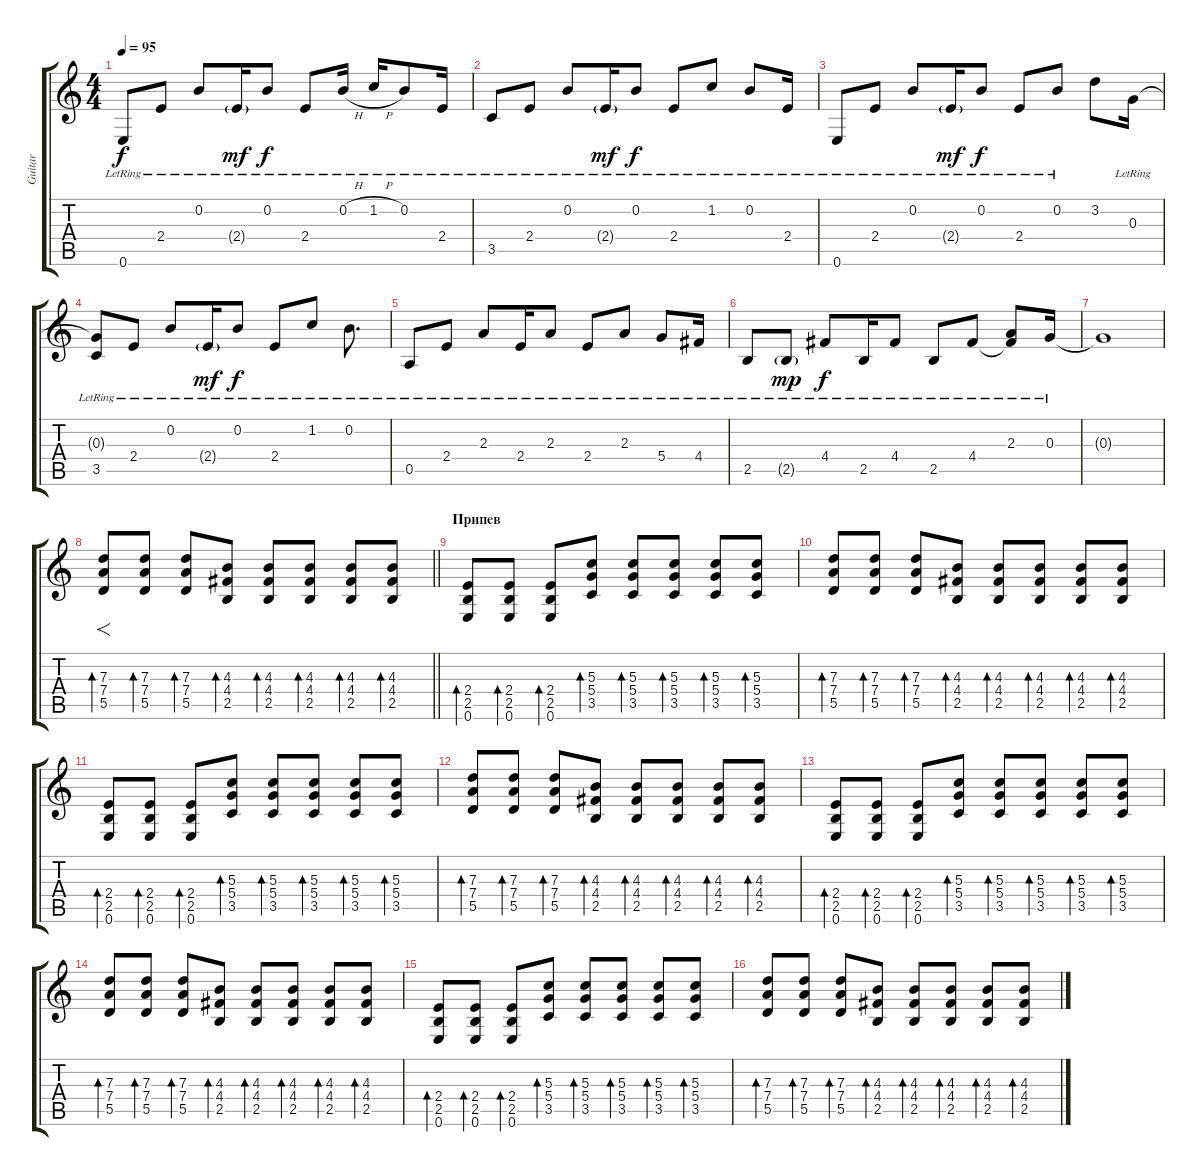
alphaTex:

\track ("Guitar" "Guitar") {instrument electricguitarmuted}
\staff {score tabs}
\tuning (E4 B3 G3 D3 A2 E2) {hide}
\ts (4 4)
\tempo 95
\clef g2
\ks c
0.6{lr}.8{dy f} 2.4{lr}.8 0.2{lr}.8 2.4{g lr}.16{dy mf} 0.2{lr}.8{dy f} 2.4{lr}.8 0.2{h lr}.16 1.2{h lr}.16 0.2{lr}.8 2.4{lr}.16 |
3.5{lr}.8 2.4{lr}.8 0.2{lr}.8 2.4{g lr}.16{dy mf} 0.2{lr}.8{dy f} 2.4{lr}.8 1.2{lr}.8 0.2{lr}.8 2.4{lr}.16 |
0.6{lr}.8 2.4{lr}.8 0.2{lr}.8 2.4{g lr}.16{dy mf} 0.2{lr}.8{dy f} 2.4{lr}.8 0.2{lr}.8 3.2.8 0.3{lr}.16 |
(0.3{t} 3.5{lr}).8 2.4{lr}.8 0.2{lr}.8 2.4{g lr}.16{dy mf} 0.2{lr}.8{dy f} 2.4{lr}.8 1.2{lr}.8 0.2{lr}.8{d} |
0.5{lr}.8 2.4{lr}.8 2.3{lr}.8 2.4{lr}.16 2.3{lr}.8 2.4{lr}.8 2.3{lr}.8 5.4{lr}.8 4.4{lr}.16 |
2.5{lr}.8 2.5{g lr}.8{dy mp} 4.4{lr}.8{dy f} 2.5{lr}.16 4.4{lr}.8 2.5{lr}.8 4.4{lr}.8 (2.3{lr} 4.4{t}).8 0.3{lr}.16 |
0.3{t}.1 |
\barLineRight lightlight
(7.3 7.4 5.5).8{f bd 120 instrument overdrivenguitar} (7.3 7.4 5.5).8{bd 120} (7.3 7.4 5.5).8{bd 120} (4.3 4.4 2.5).8{bd 120} (4.3 4.4 2.5).8{bd 120} (4.3 4.4 2.5).8{bd 120} (4.3 4.4 2.5).8{bd 120} (4.3 4.4 2.5).8{bd 120} |
\section ("" "Припев")
(2.4 2.5 0.6).8{bd 120} (2.4 2.5 0.6).8{bd 120} (2.4 2.5 0.6).8{bd 120} (5.3 5.4 3.5).8{bd 120} (5.3 5.4 3.5).8{bd 120} (5.3 5.4 3.5).8{bd 120} (5.3 5.4 3.5).8{bd 120} (5.3 5.4 3.5).8{bd 120} |
(7.3 7.4 5.5).8{bd 120} (7.3 7.4 5.5).8{bd 120} (7.3 7.4 5.5).8{bd 120} (4.3 4.4 2.5).8{bd 120} (4.3 4.4 2.5).8{bd 120} (4.3 4.4 2.5).8{bd 120} (4.3 4.4 2.5).8{bd 120} (4.3 4.4 2.5).8{bd 120} |
(2.4 2.5 0.6).8{bd 120} (2.4 2.5 0.6).8{bd 120} (2.4 2.5 0.6).8{bd 120} (5.3 5.4 3.5).8{bd 120} (5.3 5.4 3.5).8{bd 120} (5.3 5.4 3.5).8{bd 120} (5.3 5.4 3.5).8{bd 120} (5.3 5.4 3.5).8{bd 120} |
(7.3 7.4 5.5).8{bd 120} (7.3 7.4 5.5).8{bd 120} (7.3 7.4 5.5).8{bd 120} (4.3 4.4 2.5).8{bd 120} (4.3 4.4 2.5).8{bd 120} (4.3 4.4 2.5).8{bd 120} (4.3 4.4 2.5).8{bd 120} (4.3 4.4 2.5).8{bd 120} |
(2.4 2.5 0.6).8{bd 120} (2.4 2.5 0.6).8{bd 120} (2.4 2.5 0.6).8{bd 120} (5.3 5.4 3.5).8{bd 120} (5.3 5.4 3.5).8{bd 120} (5.3 5.4 3.5).8{bd 120} (5.3 5.4 3.5).8{bd 120} (5.3 5.4 3.5).8{bd 120} |
(7.3 7.4 5.5).8{bd 120} (7.3 7.4 5.5).8{bd 120} (7.3 7.4 5.5).8{bd 120} (4.3 4.4 2.5).8{bd 120} (4.3 4.4 2.5).8{bd 120} (4.3 4.4 2.5).8{bd 120} (4.3 4.4 2.5).8{bd 120} (4.3 4.4 2.5).8{bd 120} |
(2.4 2.5 0.6).8{bd 120} (2.4 2.5 0.6).8{bd 120} (2.4 2.5 0.6).8{bd 120} (5.3 5.4 3.5).8{bd 120} (5.3 5.4 3.5).8{bd 120} (5.3 5.4 3.5).8{bd 120} (5.3 5.4 3.5).8{bd 120} (5.3 5.4 3.5).8{bd 120} |
(7.3 7.4 5.5).8{bd 120} (7.3 7.4 5.5).8{bd 120} (7.3 7.4 5.5).8{bd 120} (4.3 4.4 2.5).8{bd 120} (4.3 4.4 2.5).8{bd 120} (4.3 4.4 2.5).8{bd 120} (4.3 4.4 2.5).8{bd 120} (4.3 4.4 2.5).8{bd 120}
